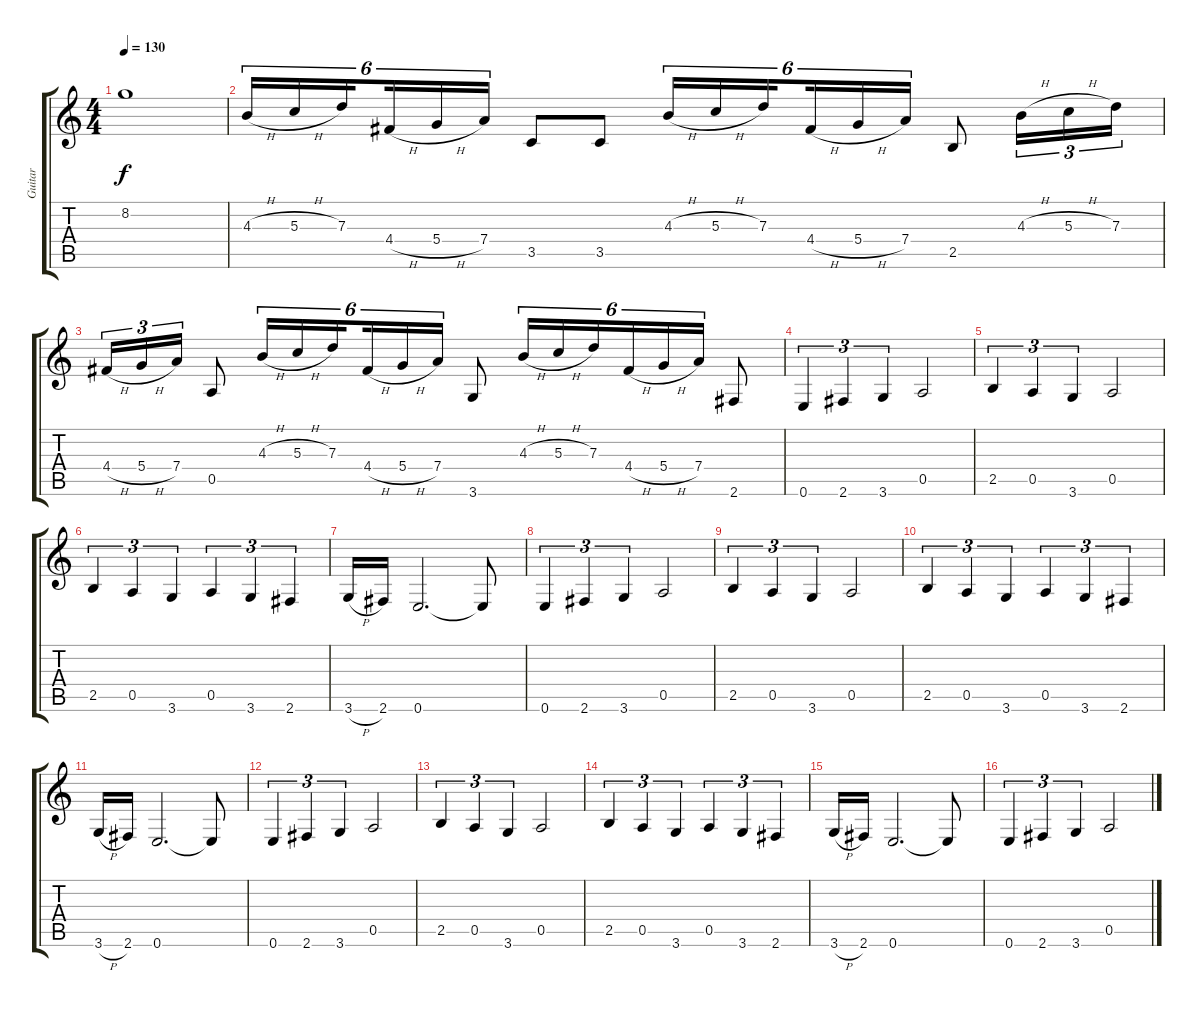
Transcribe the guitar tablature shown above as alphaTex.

\track ("Guitar" "Guitar") {instrument overdrivenguitar}
\staff {score tabs}
\tuning (E4 B3 G3 D3 A2 E2) {hide}
\ts (4 4)
\tempo 130
\clef g2
\ks c
8.2{t}.1{dy f} |
4.3{h}.16{tu (6 4)} 5.3{h}.16{tu (6 4)} 7.3.16{tu (6 4) beam splitsecondary} 4.4{h}.16{tu (6 4)} 5.4{h}.16{tu (6 4)} 7.4.16{tu (6 4)} 3.5.8 3.5.8 4.3{h}.16{tu (6 4)} 5.3{h}.16{tu (6 4)} 7.3.16{tu (6 4) beam splitsecondary} 4.4{h}.16{tu (6 4)} 5.4{h}.16{tu (6 4)} 7.4.16{tu (6 4)} 2.5.8 4.3{h}.16{tu (3 2)} 5.3{h}.16{tu (3 2)} 7.3.16{tu (3 2)} |
4.4{h}.16{tu (3 2)} 5.4{h}.16{tu (3 2)} 7.4.16{tu (3 2)} 0.5.8 4.3{h}.16{tu (6 4)} 5.3{h}.16{tu (6 4)} 7.3.16{tu (6 4) beam splitsecondary} 4.4{h}.16{tu (6 4)} 5.4{h}.16{tu (6 4)} 7.4.16{tu (6 4)} 3.6.8 4.3{h}.16{tu (6 4)} 5.3{h}.16{tu (6 4)} 7.3.16{tu (6 4)} 4.4{h}.16{tu (6 4)} 5.4{h}.16{tu (6 4)} 7.4.16{tu (6 4)} 2.6.8 |
0.6.4{tu (3 2)} 2.6.4{tu (3 2)} 3.6.4{tu (3 2)} 0.5.2 |
2.5.4{tu (3 2)} 0.5.4{tu (3 2)} 3.6.4{tu (3 2)} 0.5.2 |
2.5.4{tu (3 2)} 0.5.4{tu (3 2)} 3.6.4{tu (3 2)} 0.5.4{tu (3 2)} 3.6.4{tu (3 2)} 2.6.4{tu (3 2)} |
3.6{h}.16 2.6.16 0.6.2{d} 0.6{t}.8 |
0.6.4{tu (3 2)} 2.6.4{tu (3 2)} 3.6.4{tu (3 2)} 0.5.2 |
2.5.4{tu (3 2)} 0.5.4{tu (3 2)} 3.6.4{tu (3 2)} 0.5.2 |
2.5.4{tu (3 2)} 0.5.4{tu (3 2)} 3.6.4{tu (3 2)} 0.5.4{tu (3 2)} 3.6.4{tu (3 2)} 2.6.4{tu (3 2)} |
3.6{h}.16 2.6.16 0.6.2{d} 0.6{t}.8 |
0.6.4{tu (3 2)} 2.6.4{tu (3 2)} 3.6.4{tu (3 2)} 0.5.2 |
2.5.4{tu (3 2)} 0.5.4{tu (3 2)} 3.6.4{tu (3 2)} 0.5.2 |
2.5.4{tu (3 2)} 0.5.4{tu (3 2)} 3.6.4{tu (3 2)} 0.5.4{tu (3 2)} 3.6.4{tu (3 2)} 2.6.4{tu (3 2)} |
3.6{h}.16 2.6.16 0.6.2{d} 0.6{t}.8 |
0.6.4{tu (3 2)} 2.6.4{tu (3 2)} 3.6.4{tu (3 2)} 0.5.2
